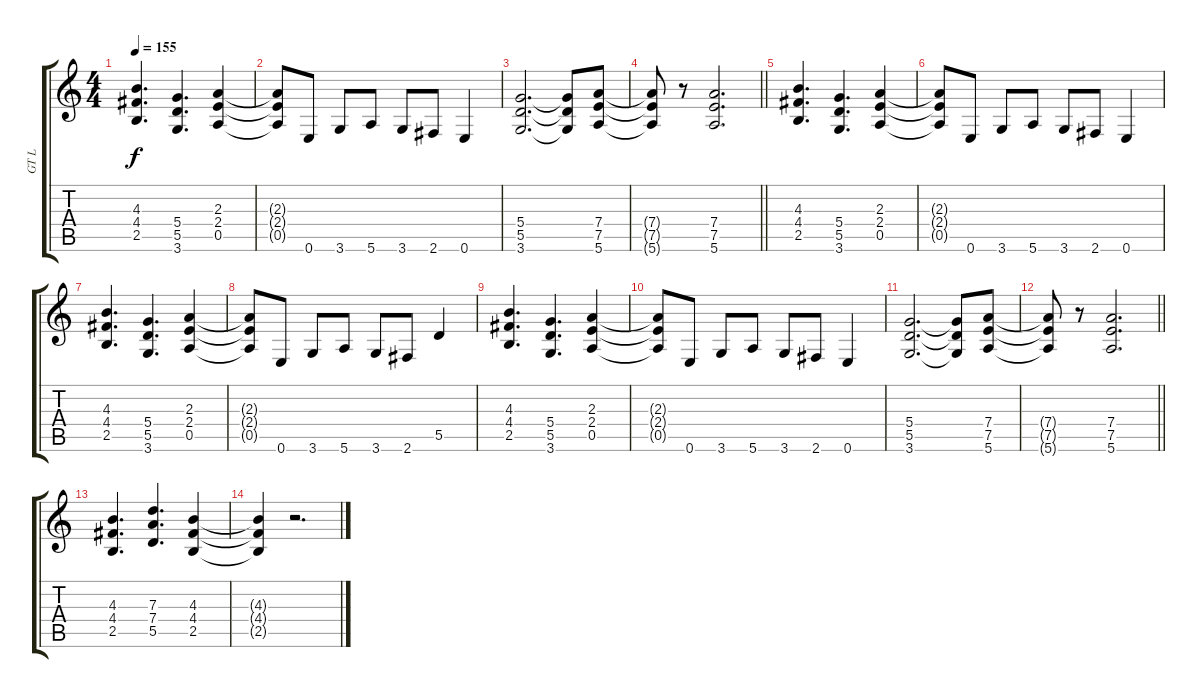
\track ("GT L" "GT L") {instrument distortionguitar}
\staff {score tabs}
\tuning (E4 B3 G3 D3 A2 E2) {hide}
\ts (4 4)
\tempo 155
\clef g2
\ks c
(4.3 4.4 2.5).4{d dy f} (5.4 5.5 3.6).4{d} (2.3 2.4 0.5).4 |
(2.3{t} 2.4{t} 0.5{t}).8 0.6.8 3.6.8 5.6.8 3.6.8 2.6.8 0.6.4 |
(5.4 5.5 3.6).2{d} (5.4{t} 5.5{t} 3.6{t}).8 (7.4 7.5 5.6).8 |
\barLineRight lightlight
(7.4{t} 7.5{t} 5.6{t}).8 r.8 (7.4 7.5 5.6).2{d} |
(4.3 4.4 2.5).4{d} (5.4 5.5 3.6).4{d} (2.3 2.4 0.5).4 |
(2.3{t} 2.4{t} 0.5{t}).8 0.6.8 3.6.8 5.6.8 3.6.8 2.6.8 0.6.4 |
(4.3 4.4 2.5).4{d} (5.4 5.5 3.6).4{d} (2.3 2.4 0.5).4 |
(2.3{t} 2.4{t} 0.5{t}).8 0.6.8 3.6.8 5.6.8 3.6.8 2.6.8 5.5.4 |
(4.3 4.4 2.5).4{d} (5.4 5.5 3.6).4{d} (2.3 2.4 0.5).4 |
(2.3{t} 2.4{t} 0.5{t}).8 0.6.8 3.6.8 5.6.8 3.6.8 2.6.8 0.6.4 |
(5.4 5.5 3.6).2{d} (5.4{t} 5.5{t} 3.6{t}).8 (7.4 7.5 5.6).8 |
\barLineRight lightlight
(7.4{t} 7.5{t} 5.6{t}).8 r.8 (7.4 7.5 5.6).2{d} |
(4.3 4.4 2.5).4{d} (7.3 7.4 5.5).4{d} (4.3 4.4 2.5).4 |
(4.3{t} 4.4{t} 2.5{t}).4 r.2{d}
